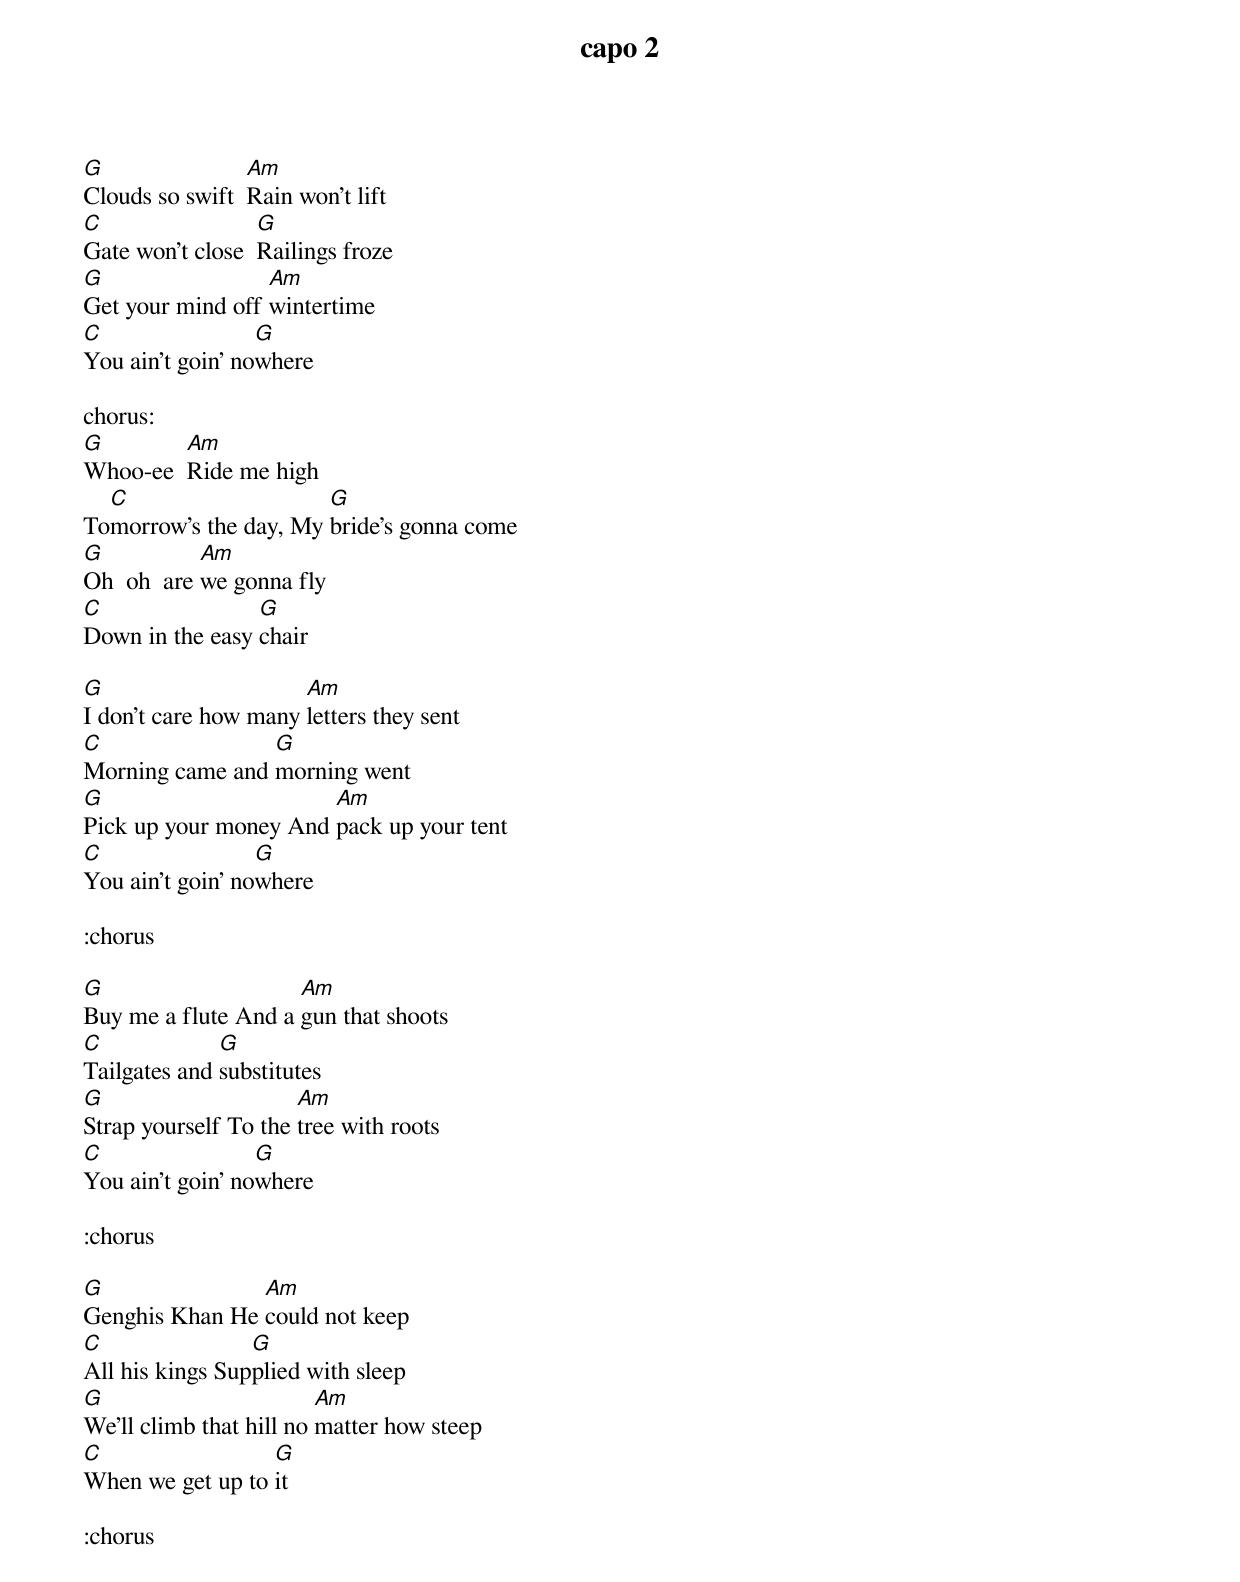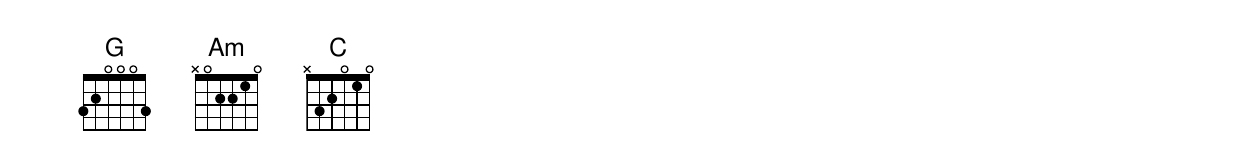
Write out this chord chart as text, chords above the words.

capo 2

G                Am
Clouds so swift  Rain won't lift
C                 G
Gate won't close  Railings froze
G                 Am
Get your mind off wintertime
C                 G
You ain't goin' nowhere

chorus:
G        Am
Whoo-ee  Ride me high
  C                    G
Tomorrow's the day, My bride's gonna come
G           Am
Oh  oh  are we gonna fly
C                G
Down in the easy chair

G                     Am
I don't care how many letters they sent
C                G
Morning came and morning went
G                      Am
Pick up your money And pack up your tent
C                 G
You ain't goin' nowhere

:chorus

G                    Am
Buy me a flute And a gun that shoots
C             G
Tailgates and substitutes
G                     Am
Strap yourself To the tree with roots
C                 G
You ain't goin' nowhere

:chorus

G               Am
Genghis Khan He could not keep
C                G
All his kings Supplied with sleep
G                        Am
We'll climb that hill no matter how steep
C                 G
When we get up to it

:chorus
